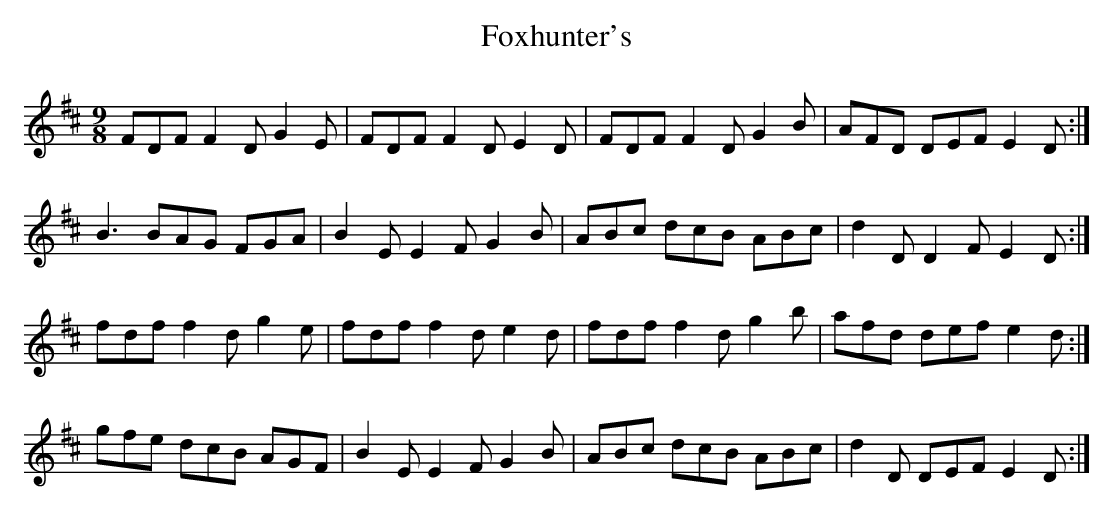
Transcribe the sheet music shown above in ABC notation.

X:1
T:Foxhunter's
M:9/8
L:1/8
K:D
FDF F2D G2E|FDF F2D E2D|FDF F2D G2B|AFD DEF E2D:|
B3 BAG FGA|B2E E2F G2B|ABc dcB ABc|d2 D D2 F E2 D:|
fdf f2d g2e|fdf f2d e2d|fdf f2d g2b|afd def e2d:|
gfe dcB AGF|B2 E E2 F G2 B|ABc dcB ABc|d2 D DEF E2 D:|
